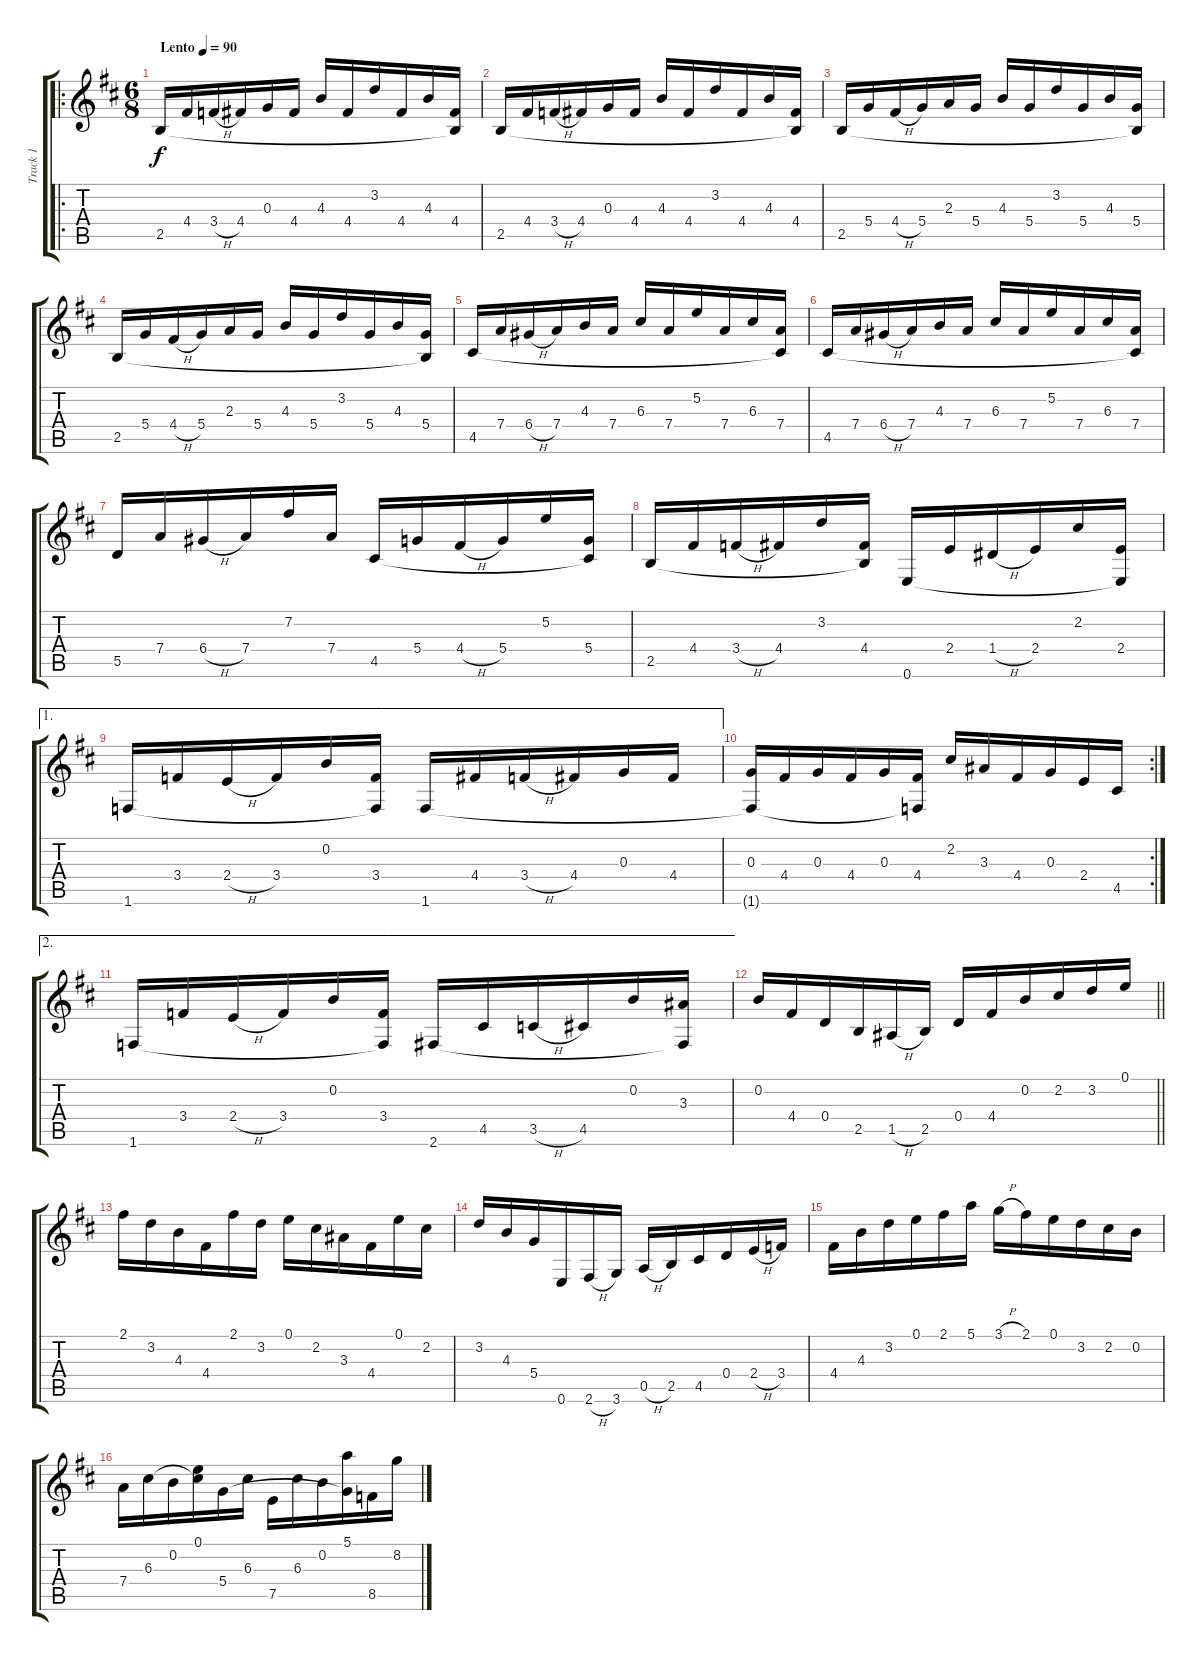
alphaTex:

\track ("Track 1" "Track 1") {instrument acousticguitarnylon}
\staff {score tabs}
\tuning (E4 B3 G3 D3 A2 E2) {hide}
\ro
\ts (6 8)
\tempo (90 "Lento")
\clef g2
\ks d
2.5.16{dy f instrument acousticguitarnylon} 4.4.16 3.4{h}.16 4.4.16 0.3.16 4.4.16 4.3.16 4.4.16 3.2.16 4.4.16 4.3.16 (4.4 2.5{t}).16 |
2.5.16 4.4.16 3.4{h}.16 4.4.16 0.3.16 4.4.16 4.3.16 4.4.16 3.2.16 4.4.16 4.3.16 (4.4 2.5{t}).16 |
2.5.16 5.4.16 4.4{h}.16 5.4.16 2.3.16 5.4.16 4.3.16 5.4.16 3.2.16 5.4.16 4.3.16 (5.4 2.5{t}).16 |
2.5.16 5.4.16 4.4{h}.16 5.4.16 2.3.16 5.4.16 4.3.16 5.4.16 3.2.16 5.4.16 4.3.16 (5.4 2.5{t}).16 |
4.5.16 7.4.16 6.4{h}.16 7.4.16 4.3.16 7.4.16 6.3.16 7.4.16 5.2.16 7.4.16 6.3.16 (7.4 4.5{t}).16 |
4.5.16 7.4.16 6.4{h}.16 7.4.16 4.3.16 7.4.16 6.3.16 7.4.16 5.2.16 7.4.16 6.3.16 (7.4 4.5{t}).16 |
5.5.16 7.4.16 6.4{h}.16 7.4.16 7.2.16 7.4.16 4.5.16 5.4.16 4.4{h}.16 5.4.16 5.2.16 (5.4 4.5{t}).16 |
2.5.16 4.4.16 3.4{h}.16 4.4.16 3.2.16 (4.4 2.5{t}).16 0.6.16 2.4.16 1.4{h}.16 2.4.16 2.2.16 (2.4 0.6{t}).16 |
\ae 1
1.6.16 3.4.16 2.4{h}.16 3.4.16 0.2.16 (3.4 1.6{t}).16 1.6.16 4.4.16 3.4{h}.16 4.4.16 0.3.16 4.4.16 |
\rc 2
(0.3 1.6{t}).16 4.4.16 0.3.16 4.4.16 0.3.16 (4.4 1.6{t}).16 2.2.16 3.3.16 4.4.16 0.3.16 2.4.16 4.5.16 |
\ae 2
1.6.16 3.4.16 2.4{h}.16 3.4.16 0.2.16 (3.4 1.6{t}).16 2.6.16 4.5.16 3.5{h}.16 4.5.16 0.2.16 (3.3 2.6{t}).16 |
\barLineRight lightlight
0.2.16 4.4.16 0.4.16 2.5.16 1.5{h}.16 2.5.16 0.4.16 4.4.16 0.2.16 2.2.16 3.2.16 0.1.16 |
2.1.16 3.2.16 4.3.16 4.4.16 2.1.16 3.2.16 0.1.16 2.2.16 3.3.16 4.4.16 0.1.16 2.2.16 |
3.2.16 4.3.16 5.4.16 0.6.16 2.6{h}.16 3.6.16 0.5{h}.16 2.5.16 4.5.16 0.4.16 2.4{h}.16 3.4.16 |
4.4.16 4.3.16 3.2.16 0.1.16 2.1.16 5.1.16 3.1{h}.16 2.1.16 0.1.16 3.2.16 2.2.16 0.2.16 |
7.4.16 6.3.16 0.2.16 (0.1 6.3{t}).16 5.4.16 6.3.16 7.5.16 6.3.16 0.2.16 (5.1 5.4{t}).16 8.5.16 8.2.16
